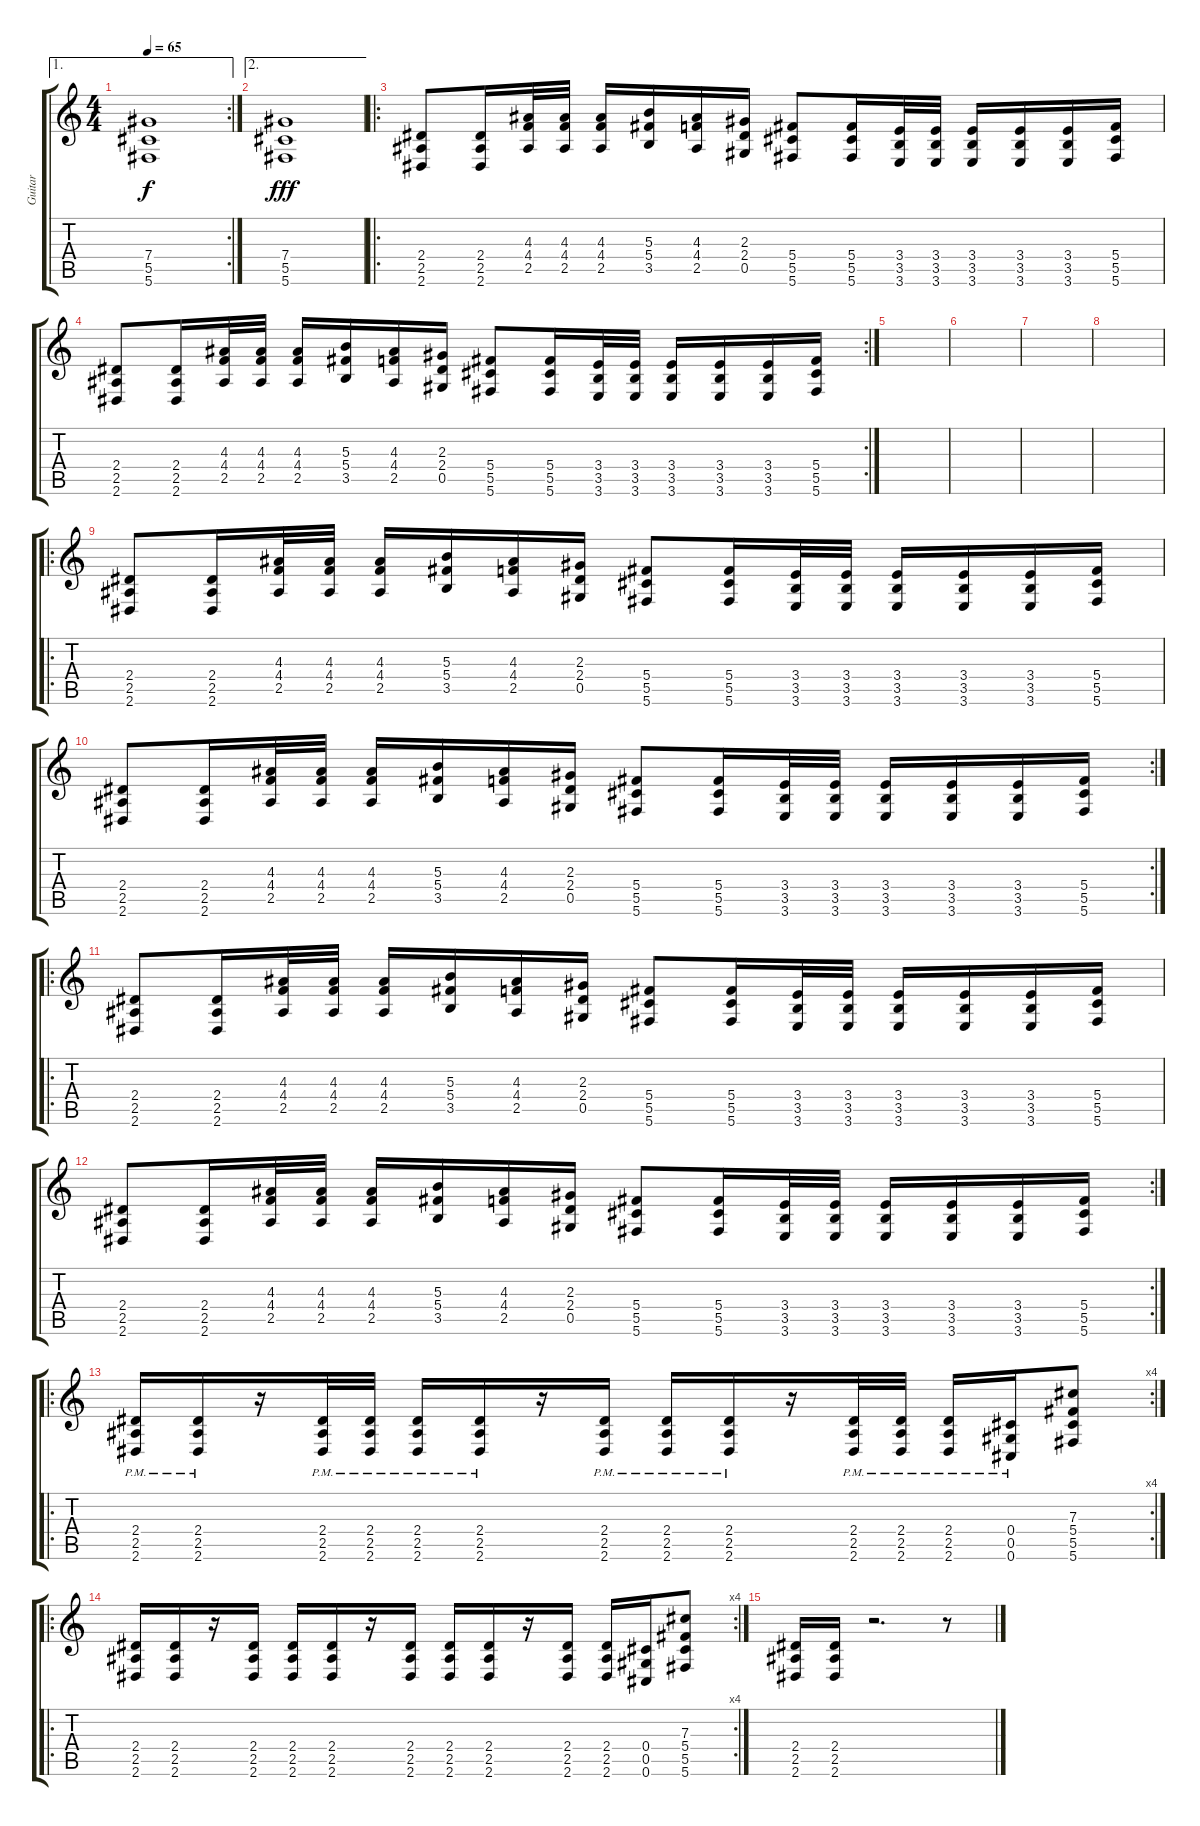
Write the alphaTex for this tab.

\track ("Guitar" "Guitar") {instrument distortionguitar}
\staff {score tabs}
\tuning (Eb4 Bb3 Gb3 Db3 Ab2 Db2) {hide}
\ae 1
\rc 2
\ts (4 4)
\tempo 65
\clef g2
\ks c
(7.4 5.5 5.6).1{dy f} |
\ae 2
(7.4 5.5 5.6).1{dy fff} |
\ro
(2.4 2.5 2.6).8 (2.4 2.5 2.6).16 (4.3 4.4 2.5).32 (4.3 4.4 2.5).32 (4.3 4.4 2.5).16 (5.3 5.4 3.5).16 (4.3 4.4 2.5).16 (2.3 2.4 0.5).16 (5.4 5.5 5.6).8 (5.4 5.5 5.6).16 (3.4 3.5 3.6).32 (3.4 3.5 3.6).32 (3.4 3.5 3.6).16 (3.4 3.5 3.6).16 (3.4 3.5 3.6).16 (5.4 5.5 5.6).16 |
\rc 2
(2.4 2.5 2.6).8 (2.4 2.5 2.6).16 (4.3 4.4 2.5).32 (4.3 4.4 2.5).32 (4.3 4.4 2.5).16 (5.3 5.4 3.5).16 (4.3 4.4 2.5).16 (2.3 2.4 0.5).16 (5.4 5.5 5.6).8 (5.4 5.5 5.6).16 (3.4 3.5 3.6).32 (3.4 3.5 3.6).32 (3.4 3.5 3.6).16 (3.4 3.5 3.6).16 (3.4 3.5 3.6).16 (5.4 5.5 5.6).16 |
|
|
|
|
\ro
(2.4 2.5 2.6).8 (2.4 2.5 2.6).16 (4.3 4.4 2.5).32 (4.3 4.4 2.5).32 (4.3 4.4 2.5).16 (5.3 5.4 3.5).16 (4.3 4.4 2.5).16 (2.3 2.4 0.5).16 (5.4 5.5 5.6).8 (5.4 5.5 5.6).16 (3.4 3.5 3.6).32 (3.4 3.5 3.6).32 (3.4 3.5 3.6).16 (3.4 3.5 3.6).16 (3.4 3.5 3.6).16 (5.4 5.5 5.6).16 |
\rc 2
(2.4 2.5 2.6).8 (2.4 2.5 2.6).16 (4.3 4.4 2.5).32 (4.3 4.4 2.5).32 (4.3 4.4 2.5).16 (5.3 5.4 3.5).16 (4.3 4.4 2.5).16 (2.3 2.4 0.5).16 (5.4 5.5 5.6).8 (5.4 5.5 5.6).16 (3.4 3.5 3.6).32 (3.4 3.5 3.6).32 (3.4 3.5 3.6).16 (3.4 3.5 3.6).16 (3.4 3.5 3.6).16 (5.4 5.5 5.6).16 |
\ro
(2.4 2.5 2.6).8 (2.4 2.5 2.6).16 (4.3 4.4 2.5).32 (4.3 4.4 2.5).32 (4.3 4.4 2.5).16 (5.3 5.4 3.5).16 (4.3 4.4 2.5).16 (2.3 2.4 0.5).16 (5.4 5.5 5.6).8 (5.4 5.5 5.6).16 (3.4 3.5 3.6).32 (3.4 3.5 3.6).32 (3.4 3.5 3.6).16 (3.4 3.5 3.6).16 (3.4 3.5 3.6).16 (5.4 5.5 5.6).16 |
\rc 2
(2.4 2.5 2.6).8 (2.4 2.5 2.6).16 (4.3 4.4 2.5).32 (4.3 4.4 2.5).32 (4.3 4.4 2.5).16 (5.3 5.4 3.5).16 (4.3 4.4 2.5).16 (2.3 2.4 0.5).16 (5.4 5.5 5.6).8 (5.4 5.5 5.6).16 (3.4 3.5 3.6).32 (3.4 3.5 3.6).32 (3.4 3.5 3.6).16 (3.4 3.5 3.6).16 (3.4 3.5 3.6).16 (5.4 5.5 5.6).16 |
\ro
\rc 4
(2.4{pm} 2.5{pm} 2.6{pm}).16 (2.4{pm} 2.5{pm} 2.6{pm}).16 r.16 (2.4{pm} 2.5{pm} 2.6{pm}).32 (2.4{pm} 2.5{pm} 2.6{pm}).32 (2.4{pm} 2.5{pm} 2.6{pm}).16 (2.4{pm} 2.5{pm} 2.6{pm}).16 r.16 (2.4{pm} 2.5{pm} 2.6{pm}).16 (2.4{pm} 2.5{pm} 2.6{pm}).16 (2.4{pm} 2.5{pm} 2.6{pm}).16 r.16 (2.4{pm} 2.5{pm} 2.6{pm}).32 (2.4{pm} 2.5{pm} 2.6{pm}).32 (2.4{pm} 2.5{pm} 2.6{pm}).16 (0.4{pm} 0.5{pm} 0.6{pm}).16 (7.3 5.4 5.5 5.6).8 |
\ro
\rc 4
(2.4 2.5 2.6).16 (2.4 2.5 2.6).16 r.16 (2.4 2.5 2.6).16 (2.4 2.5 2.6).16 (2.4 2.5 2.6).16 r.16 (2.4 2.5 2.6).16 (2.4 2.5 2.6).16 (2.4 2.5 2.6).16 r.16 (2.4 2.5 2.6).16 (2.4 2.5 2.6).16 (0.4 0.5 0.6).16 (7.3 5.4 5.5 5.6).8 |
(2.4 2.5 2.6).16 (2.4 2.5 2.6).16 r.2{d} r.8
